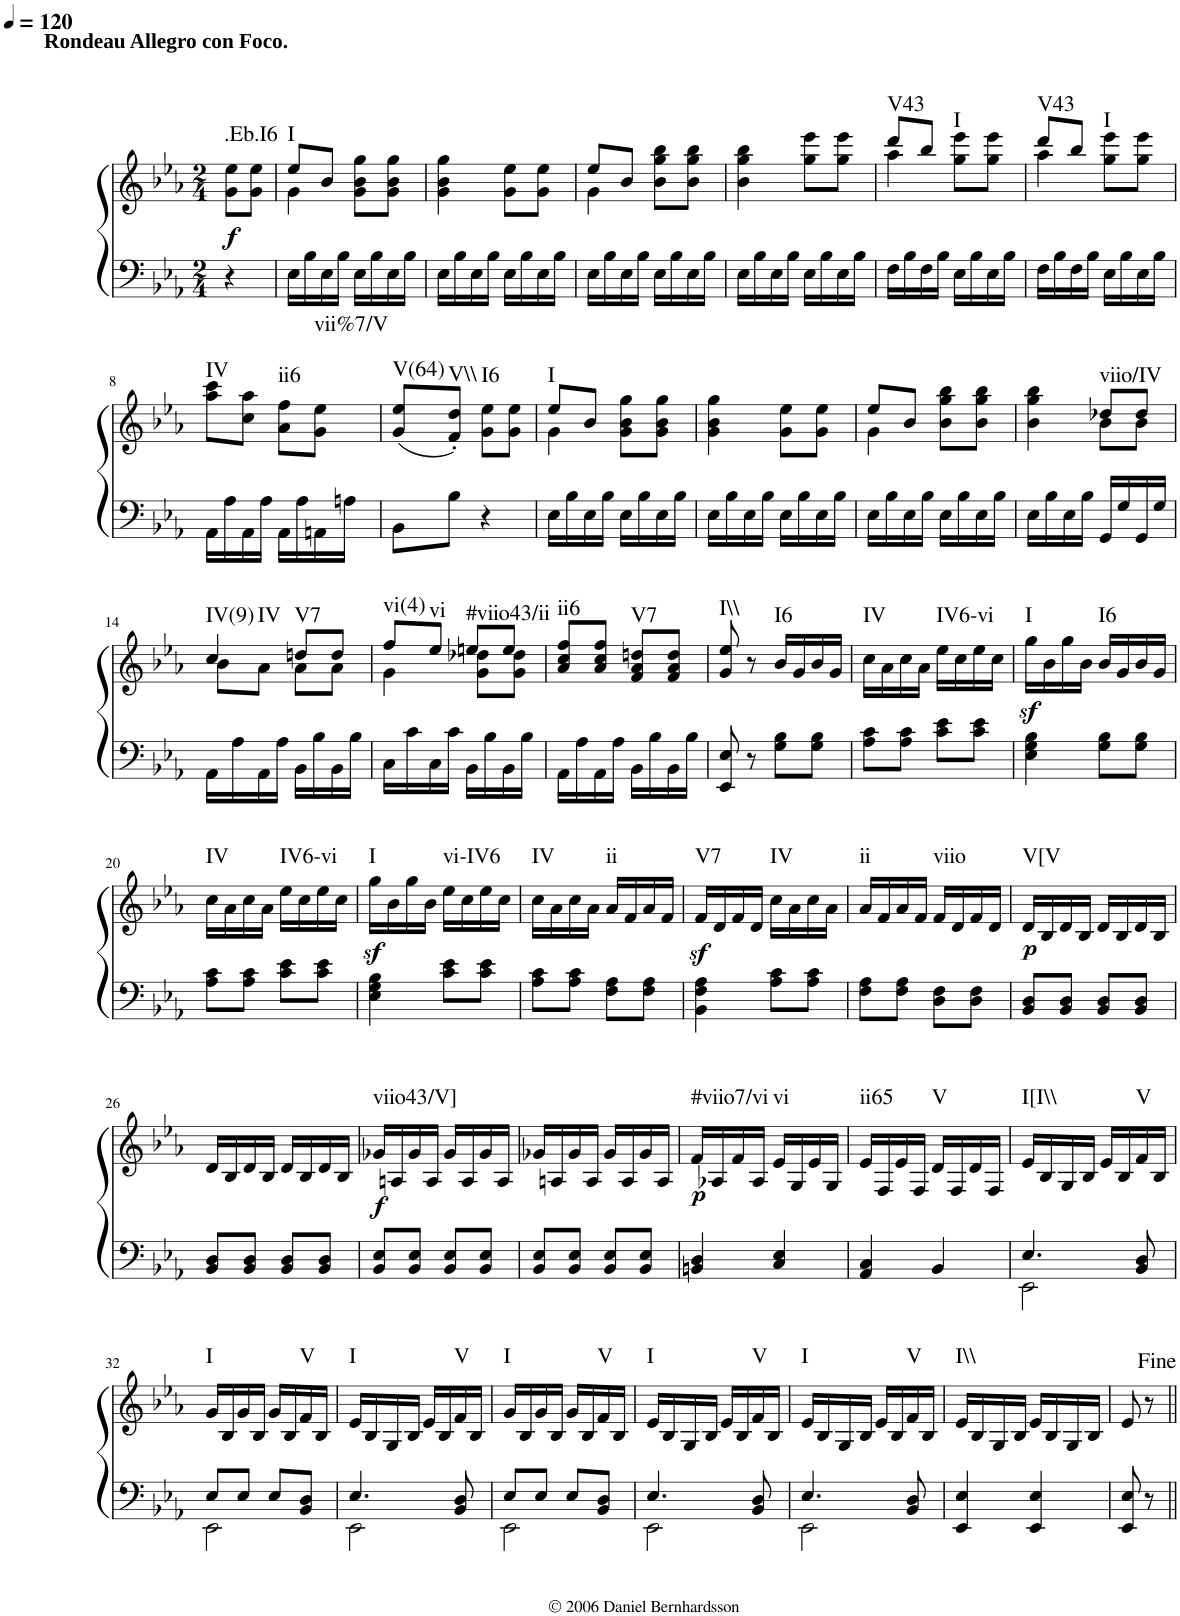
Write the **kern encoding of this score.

**kern	**kern	**dynam	**harte
*part1	*part1	*part1	*part1
*staff2	*staff1	*staff1/2	*
*I"Piano	*	*	*
*I'Pno.	*	*	*
*clefF4	*clefG2	*	*
*k[b-e-a-]	*k[b-e-a-]	*	*
*M2/4	*M2/4	*	*
*MM120	*MM120	*	*
=1	=1	=1	=1
!	!LO:TX:a:B:t=Rondeau Allegro con Foco.	!	!
!	!	!LO:DY:b	!LO:H:kt=.Eb.I6
4r	8g\ 8ee-\L	f	N
.	8g\ 8ee-\J	.	.
=2	=2	=2	=2
*	*^	*	*
!	!	!	!	!LO:H:kt=I
16E-\LL	8ee-/L	4g\	.	N
16B-\	.	.	.	.
16E-\	8b-/J	.	.	.
16B-\JJ	.	.	.	.
16E-\LL	8g\ 8b-\ 8gg\L	4ryy	.	.
16B-\	.	.	.	.
16E-\	8g\ 8b-\ 8gg\J	.	.	.
16B-\JJ	.	.	.	.
*	*v	*v	*	*
=3	=3	=3	=3
16E-\LL	4g\ 4b-\ 4gg\	.	.
16B-\	.	.	.
16E-\	.	.	.
16B-\JJ	.	.	.
16E-\LL	8g\ 8ee-\L	.	.
16B-\	.	.	.
16E-\	8g\ 8ee-\J	.	.
16B-\JJ	.	.	.
=4	=4	=4	=4
*	*^	*	*
16E-\LL	8ee-/L	4g\	.	.
16B-\	.	.	.	.
16E-\	8b-/J	.	.	.
16B-\JJ	.	.	.	.
16E-\LL	8b-\ 8gg\ 8bb-\L	4ryy	.	.
16B-\	.	.	.	.
16E-\	8b-\ 8gg\ 8bb-\J	.	.	.
16B-\JJ	.	.	.	.
*	*v	*v	*	*
=5	=5	=5	=5
16E-\LL	4b-\ 4gg\ 4bb-\	.	.
16B-\	.	.	.
16E-\	.	.	.
16B-\JJ	.	.	.
16E-\LL	8gg\ 8eee-\L	.	.
16B-\	.	.	.
16E-\	8gg\ 8eee-\J	.	.
16B-\JJ	.	.	.
=6	=6	=6	=6
*	*^	*	*
!	!	!	!	!LO:H:kt=V43
16F\LL	8ddd/L	4aa-\	.	N
16B-\	.	.	.	.
16F\	8bb-/J	.	.	.
16B-\JJ	.	.	.	.
!	!	!	!	!LO:H:kt=I
16E-\LL	8gg\ 8eee-\L	4ryy	.	N
16B-\	.	.	.	.
16E-\	8gg\ 8eee-\J	.	.	.
16B-\JJ	.	.	.	.
=7	=7	=7	=7	=7
!	!	!	!	!LO:H:kt=V43
16F\LL	8ddd/L	4aa-\	.	N
16B-\	.	.	.	.
16F\	8bb-/J	.	.	.
16B-\JJ	.	.	.	.
!	!	!	!	!LO:H:kt=I
16E-\LL	8gg\ 8eee-\L	4ryy	.	N
16B-\	.	.	.	.
16E-\	8gg\ 8eee-\J	.	.	.
16B-\JJ	.	.	.	.
*	*v	*v	*	*
!!LO:LB:g=z
=8	=8	=8	=8
!	!	!	!LO:H:kt=IV
16AA-\LL	8aa-\ 8ccc\L	.	N
16A-\	.	.	.
16AA-\	8cc\ 8aa-\J	.	.
16A-\JJ	.	.	.
!	!	!	!LO:H:kt=ii6
16AA-\LL	8a-\ 8ff\L	.	N
16A-\	.	.	.
!	!	!	!LO:H:kt=vii%7/V
16AAn\	8g\ 8ee-\J	.	N
16An\JJ	.	.	.
=9	=9	=9	=9
!	!	!	!LO:H:kt=V(64)
8BB-\L	(8g/ 8ee-/L	.	N
!	!	!	!LO:H:kt=V\\
8B-\J	8f/' 8dd/'J)	.	N
!	!	!	!LO:H:kt=I6
4r	8g\ 8ee-\L	.	N
.	8g\ 8ee-\J	.	.
=10	=10	=10	=10
*	*^	*	*
!	!	!	!	!LO:H:kt=I
16E-\LL	8ee-/L	4g\	.	N
16B-\	.	.	.	.
16E-\	8b-/J	.	.	.
16B-\JJ	.	.	.	.
16E-\LL	8g\ 8b-\ 8gg\L	4ryy	.	.
16B-\	.	.	.	.
16E-\	8g\ 8b-\ 8gg\J	.	.	.
16B-\JJ	.	.	.	.
*	*v	*v	*	*
=11	=11	=11	=11
16E-\LL	4g\ 4b-\ 4gg\	.	.
16B-\	.	.	.
16E-\	.	.	.
16B-\JJ	.	.	.
16E-\LL	8g\ 8ee-\L	.	.
16B-\	.	.	.
16E-\	8g\ 8ee-\J	.	.
16B-\JJ	.	.	.
=12	=12	=12	=12
*	*^	*	*
16E-\LL	8ee-/L	4g\	.	.
16B-\	.	.	.	.
16E-\	8b-/J	.	.	.
16B-\JJ	.	.	.	.
16E-\LL	8b-\ 8gg\ 8bb-\L	4ryy	.	.
16B-\	.	.	.	.
16E-\	8b-\ 8gg\ 8bb-\J	.	.	.
16B-\JJ	.	.	.	.
=13	=13	=13	=13	=13
16E-\LL	4b-\ 4gg\ 4bb-\	4ryy	.	.
16B-\	.	.	.	.
16E-\	.	.	.	.
16B-\JJ	.	.	.	.
!	!	!	!	!LO:H:kt=viio/IV
16GG/LL	8dd-X/L	8b-\L	.	N
16G/	.	.	.	.
16GG/	8dd-/J	8b-\J	.	.
16G/JJ	.	.	.	.
!!LO:LB:g=z	!!
=14	=14	=14	=14	=14
!	!	!	!	!LO:H:n=1:kt=IV(9)
!	!	!	!	!LO:H:n=2:kt=IV
16AA-\LL	4cc/	8b-\L	.	N N
16A-\	.	.	.	.
16AA-\	.	8a-\J	.	.
16A-\JJ	.	.	.	.
!	!	!	!	!LO:H:kt=V7
16BB-\LL	8ddn/L	8a-\L	.	N
16B-\	.	.	.	.
16BB-\	8dd/J	8a-\J	.	.
16B-\JJ	.	.	.	.
=15	=15	=15	=15	=15
!	!	!	!	!LO:H:kt=vi(4)
16C\LL	8ff/L	4g\	.	N
16c\	.	.	.	.
!	!	!	!	!LO:H:kt=vi
16C\	8ee-/J	.	.	N
16c\JJ	.	.	.	.
!	!	!	!	!LO:H:kt=#viio43/ii
16BB-\LL	8een/L	8g\ 8dd-X\L	.	N
16B-\	.	.	.	.
16BB-\	8ee/J	8g\ 8dd-\J	.	.
16B-\JJ	.	.	.	.
*	*v	*v	*	*
=16	=16	=16	=16
!	!	!	!LO:H:kt=ii6
16AA-\LL	8a-/ 8cc/ 8ff/L	.	N
16A-\	.	.	.
16AA-\	8a-/ 8cc/ 8ff/J	.	.
16A-\JJ	.	.	.
!	!	!	!LO:H:kt=V7
16BB-\LL	8f/ 8a-/ 8ddn/L	.	N
16B-\	.	.	.
16BB-\	8f/ 8a-/ 8dd/J	.	.
16B-\JJ	.	.	.
=17	=17	=17	=17
!	!	!	!LO:H:kt=I\\
8EE-/ 8E-/	8g/ 8ee-/	.	N
8r	8r	.	.
!	!	!	!LO:H:kt=I6
8G\ 8B-\L	16b-/LL	.	N
.	16g/	.	.
8G\ 8B-\J	16b-/	.	.
.	16g/JJ	.	.
=18	=18	=18	=18
!	!	!	!LO:H:kt=IV
8A-\ 8c\L	16cc\LL	.	N
.	16a-\	.	.
8A-\ 8c\J	16cc\	.	.
.	16a-\JJ	.	.
!	!	!	!LO:H:kt=IV6-vi
8c\ 8e-\L	16ee-\LL	.	N
.	16cc\	.	.
8c\ 8e-\J	16ee-\	.	.
.	16cc\JJ	.	.
=19	=19	=19	=19
!	!	!LO:DY:b	!LO:H:kt=I
4E-\ 4G\ 4B-\	16gg\LL	sf	N
.	16b-\	.	.
.	16gg\	.	.
.	16b-\JJ	.	.
!	!	!	!LO:H:kt=I6
8G\ 8B-\L	16b-/LL	.	N
.	16g/	.	.
8G\ 8B-\J	16b-/	.	.
.	16g/JJ	.	.
!!LO:LB:g=z
=20	=20	=20	=20
!	!	!	!LO:H:kt=IV
8A-\ 8c\L	16cc\LL	.	N
.	16a-\	.	.
8A-\ 8c\J	16cc\	.	.
.	16a-\JJ	.	.
!	!	!	!LO:H:kt=IV6-vi
8c\ 8e-\L	16ee-\LL	.	N
.	16cc\	.	.
8c\ 8e-\J	16ee-\	.	.
.	16cc\JJ	.	.
=21	=21	=21	=21
!	!	!LO:DY:b	!LO:H:kt=I
4E-\ 4G\ 4B-\	16gg\LL	sf	N
.	16b-\	.	.
.	16gg\	.	.
.	16b-\JJ	.	.
!	!	!	!LO:H:kt=vi-IV6
8c\ 8e-\L	16ee-\LL	.	N
.	16cc\	.	.
8c\ 8e-\J	16ee-\	.	.
.	16cc\JJ	.	.
=22	=22	=22	=22
!	!	!	!LO:H:kt=IV
8A-\ 8c\L	16cc\LL	.	N
.	16a-\	.	.
8A-\ 8c\J	16cc\	.	.
.	16a-\JJ	.	.
!	!	!	!LO:H:kt=ii
8F\ 8A-\L	16a-/LL	.	N
.	16f/	.	.
8F\ 8A-\J	16a-/	.	.
.	16f/JJ	.	.
=23	=23	=23	=23
!	!	!LO:DY:b	!LO:H:kt=V7
4BB-\ 4F\ 4A-\	16f/LL	sf	N
.	16d/	.	.
.	16f/	.	.
.	16d/JJ	.	.
!	!	!	!LO:H:kt=IV
8A-\ 8c\L	16cc\LL	.	N
.	16a-\	.	.
8A-\ 8c\J	16cc\	.	.
.	16a-\JJ	.	.
=24	=24	=24	=24
!	!	!	!LO:H:kt=ii
8F\ 8A-\L	16a-/LL	.	N
.	16f/	.	.
8F\ 8A-\J	16a-/	.	.
.	16f/JJ	.	.
!	!	!	!LO:H:kt=viio
8D\ 8F\L	16f/LL	.	N
.	16d/	.	.
8D\ 8F\J	16f/	.	.
.	16d/JJ	.	.
=25	=25	=25	=25
!	!	!LO:DY:b	!LO:H:kt=V[V
8BB-/ 8D/L	16d/LL	p	N
.	16B-/	.	.
8BB-/ 8D/J	16d/	.	.
.	16B-/JJ	.	.
8BB-/ 8D/L	16d/LL	.	.
.	16B-/	.	.
8BB-/ 8D/J	16d/	.	.
.	16B-/JJ	.	.
!!LO:LB:g=z
=26	=26	=26	=26
8BB-/ 8D/L	16d/LL	.	.
.	16B-/	.	.
8BB-/ 8D/J	16d/	.	.
.	16B-/JJ	.	.
8BB-/ 8D/L	16d/LL	.	.
.	16B-/	.	.
8BB-/ 8D/J	16d/	.	.
.	16B-/JJ	.	.
=27	=27	=27	=27
!	!	!LO:DY:b	!LO:H:kt=viio43/V]
8BB-/ 8E-/L	16g-X/LL	f	N
.	16An/	.	.
8BB-/ 8E-/J	16g-/	.	.
.	16A/JJ	.	.
8BB-/ 8E-/L	16g-/LL	.	.
.	16A/	.	.
8BB-/ 8E-/J	16g-/	.	.
.	16A/JJ	.	.
=28	=28	=28	=28
8BB-/ 8E-/L	16g-X/LL	.	.
.	16An/	.	.
8BB-/ 8E-/J	16g-/	.	.
.	16A/JJ	.	.
8BB-/ 8E-/L	16g-/LL	.	.
.	16A/	.	.
8BB-/ 8E-/J	16g-/	.	.
.	16A/JJ	.	.
=29	=29	=29	=29
!	!	!LO:DY:b	!LO:H:kt=#viio7/vi
4BBn/ 4D/	16f/LL	p	N
.	16A-X/	.	.
.	16f/	.	.
.	16A-/JJ	.	.
!	!	!	!LO:H:kt=vi
4C/ 4E-/	16e-/LL	.	N
.	16G/	.	.
.	16e-/	.	.
.	16G/JJ	.	.
=30	=30	=30	=30
!	!	!	!LO:H:kt=ii65
4AA-/ 4C/	16e-/LL	.	N
.	16F/	.	.
.	16e-/	.	.
.	16F/JJ	.	.
!	!	!	!LO:H:kt=V
4BB-/	16d/LL	.	N
.	16F/	.	.
.	16d/	.	.
.	16F/JJ	.	.
=31	=31	=31	=31
*^	*	*	*
!	!	!	!	!LO:H:kt=I[I\\
4.E-/	2EE-\	16e-/LL	.	N
.	.	16B-/	.	.
.	.	16G/	.	.
.	.	16B-/JJ	.	.
.	.	16e-/LL	.	.
.	.	16B-/	.	.
!	!	!	!	!LO:H:kt=V
8BB-/ 8D/	.	16f/	.	N
.	.	16B-/JJ	.	.
!!LO:LB:g=z
=32	=32	=32	=32	=32
!	!	!	!	!LO:H:kt=I
8E-/L	2EE-\	16g/LL	.	N
.	.	16B-/	.	.
8E-/J	.	16g/	.	.
.	.	16B-/JJ	.	.
8E-/L	.	16g/LL	.	.
.	.	16B-/	.	.
!	!	!	!	!LO:H:kt=V
8BB-/ 8D/J	.	16f/	.	N
.	.	16B-/JJ	.	.
=33	=33	=33	=33	=33
!	!	!	!	!LO:H:kt=I
4.E-/	2EE-\	16e-/LL	.	N
.	.	16B-/	.	.
.	.	16G/	.	.
.	.	16B-/JJ	.	.
.	.	16e-/LL	.	.
.	.	16B-/	.	.
!	!	!	!	!LO:H:kt=V
8BB-/ 8D/	.	16f/	.	N
.	.	16B-/JJ	.	.
=34	=34	=34	=34	=34
!	!	!	!	!LO:H:kt=I
8E-/L	2EE-\	16g/LL	.	N
.	.	16B-/	.	.
8E-/J	.	16g/	.	.
.	.	16B-/JJ	.	.
8E-/L	.	16g/LL	.	.
.	.	16B-/	.	.
!	!	!	!	!LO:H:kt=V
8BB-/ 8D/J	.	16f/	.	N
.	.	16B-/JJ	.	.
=35	=35	=35	=35	=35
!	!	!	!	!LO:H:kt=I
4.E-/	2EE-\	16e-/LL	.	N
.	.	16B-/	.	.
.	.	16G/	.	.
.	.	16B-/JJ	.	.
.	.	16e-/LL	.	.
.	.	16B-/	.	.
!	!	!	!	!LO:H:kt=V
8BB-/ 8D/	.	16f/	.	N
.	.	16B-/JJ	.	.
=36	=36	=36	=36	=36
!	!	!	!	!LO:H:kt=I
4.E-/	2EE-\	16e-/LL	.	N
.	.	16B-/	.	.
.	.	16G/	.	.
.	.	16B-/JJ	.	.
.	.	16e-/LL	.	.
.	.	16B-/	.	.
!	!	!	!	!LO:H:kt=V
8BB-/ 8D/	.	16f/	.	N
.	.	16B-/JJ	.	.
*v	*v	*	*	*
=37	=37	=37	=37
!	!	!	!LO:H:kt=I\\
4EE-/ 4E-/	16e-/LL	.	N
.	16B-/	.	.
.	16G/	.	.
.	16B-/JJ	.	.
4EE-/ 4E-/	16e-/LL	.	.
.	16B-/	.	.
.	16G/	.	.
.	16B-/JJ	.	.
=38	=38	=38	=38
8EE-/ 8E-/	8e-/	.	.
8r	8r	.	.
=||	=||	=||	=||
*-	*-	*-	*-
